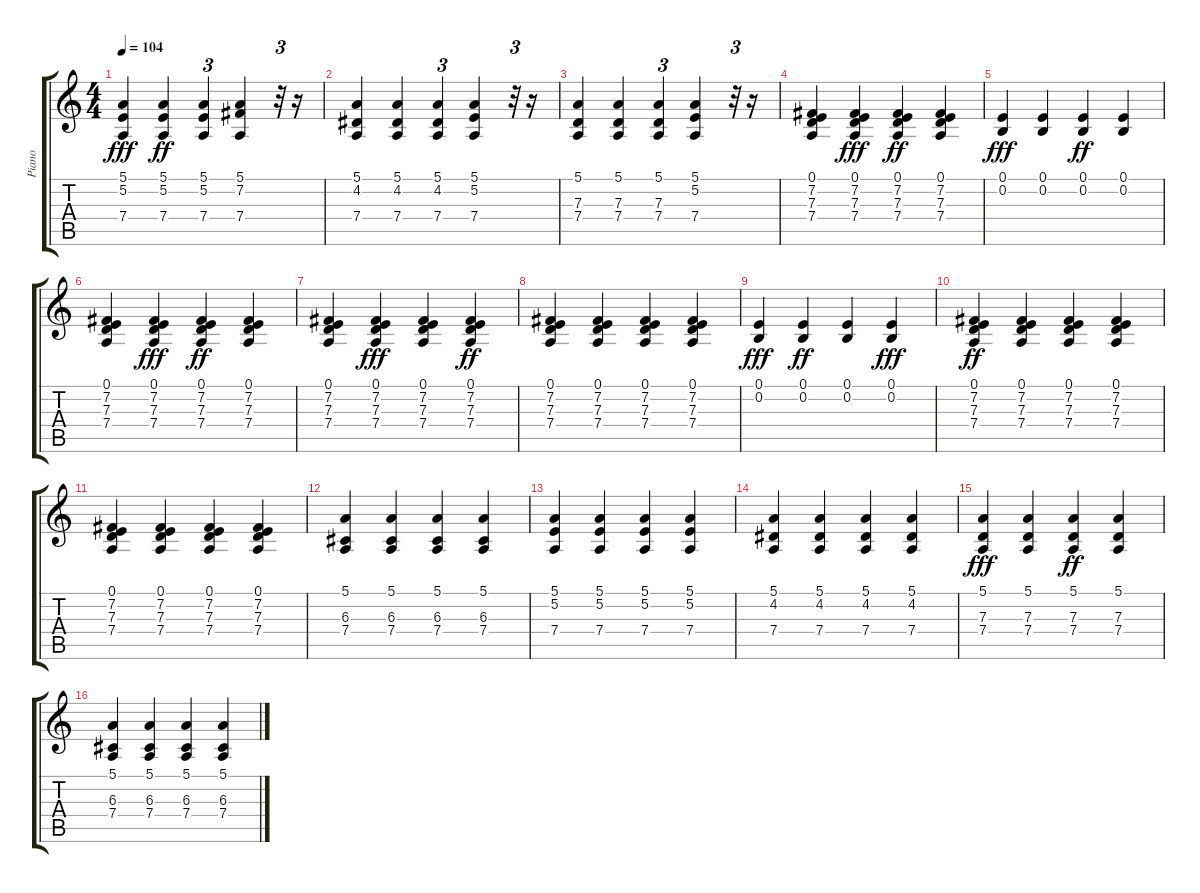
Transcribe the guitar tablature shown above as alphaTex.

\track ("Piano" "Piano") {instrument brightacousticpiano}
\staff {score tabs}
\tuning (E4 B3 G3 D3 A2 E2) {hide}
\ts (4 4)
\tempo 104
\clef g2
\ks c
(5.1 5.2 7.4).4{dy fff} (5.1 5.2 7.4).4{dy ff} (5.1 5.2 7.4).4{tu (3 2)} (5.1 7.2 7.4).4 r.32{tu (3 2)} r.16 |
(5.1 4.2 7.4).4 (5.1 4.2 7.4).4 (5.1 4.2 7.4).4{tu (3 2)} (5.1 5.2 7.4).4 r.32{tu (3 2)} r.16 |
(5.1 7.3 7.4).4 (5.1 7.3 7.4).4 (5.1 7.3 7.4).4{tu (3 2)} (5.1 5.2 7.4).4 r.32{tu (3 2)} r.16 |
(0.1 7.2 7.3 7.4).4 (0.1 7.2 7.3 7.4).4{dy fff} (0.1 7.2 7.3 7.4).4{dy ff} (0.1 7.2 7.3 7.4).4 |
(0.1 0.2).4{dy fff} (0.1 0.2).4 (0.1 0.2).4{dy ff} (0.1 0.2).4 |
(0.1 7.2 7.3 7.4).4 (0.1 7.2 7.3 7.4).4{dy fff} (0.1 7.2 7.3 7.4).4{dy ff} (0.1 7.2 7.3 7.4).4 |
(0.1 7.2 7.3 7.4).4 (0.1 7.2 7.3 7.4).4{dy fff} (0.1 7.2 7.3 7.4).4 (0.1 7.2 7.3 7.4).4{dy ff} |
(0.1 7.2 7.3 7.4).4 (0.1 7.2 7.3 7.4).4 (0.1 7.2 7.3 7.4).4 (0.1 7.2 7.3 7.4).4 |
(0.1 0.2).4{dy fff} (0.1 0.2).4{dy ff} (0.1 0.2).4 (0.1 0.2).4{dy fff} |
(0.1 7.2 7.3 7.4).4{dy ff} (0.1 7.2 7.3 7.4).4 (0.1 7.2 7.3 7.4).4 (0.1 7.2 7.3 7.4).4 |
(0.1 7.2 7.3 7.4).4 (0.1 7.2 7.3 7.4).4 (0.1 7.2 7.3 7.4).4 (0.1 7.2 7.3 7.4).4 |
(5.1 6.3 7.4).4 (5.1 6.3 7.4).4 (5.1 6.3 7.4).4 (5.1 6.3 7.4).4 |
(5.1 5.2 7.4).4 (5.1 5.2 7.4).4 (5.1 5.2 7.4).4 (5.1 5.2 7.4).4 |
(5.1 4.2 7.4).4 (5.1 4.2 7.4).4 (5.1 4.2 7.4).4 (5.1 4.2 7.4).4 |
(5.1 7.3 7.4).4{dy fff} (5.1 7.3 7.4).4 (5.1 7.3 7.4).4{dy ff} (5.1 7.3 7.4).4 |
(5.1 6.3 7.4).4 (5.1 6.3 7.4).4 (5.1 6.3 7.4).4 (5.1 6.3 7.4).4
